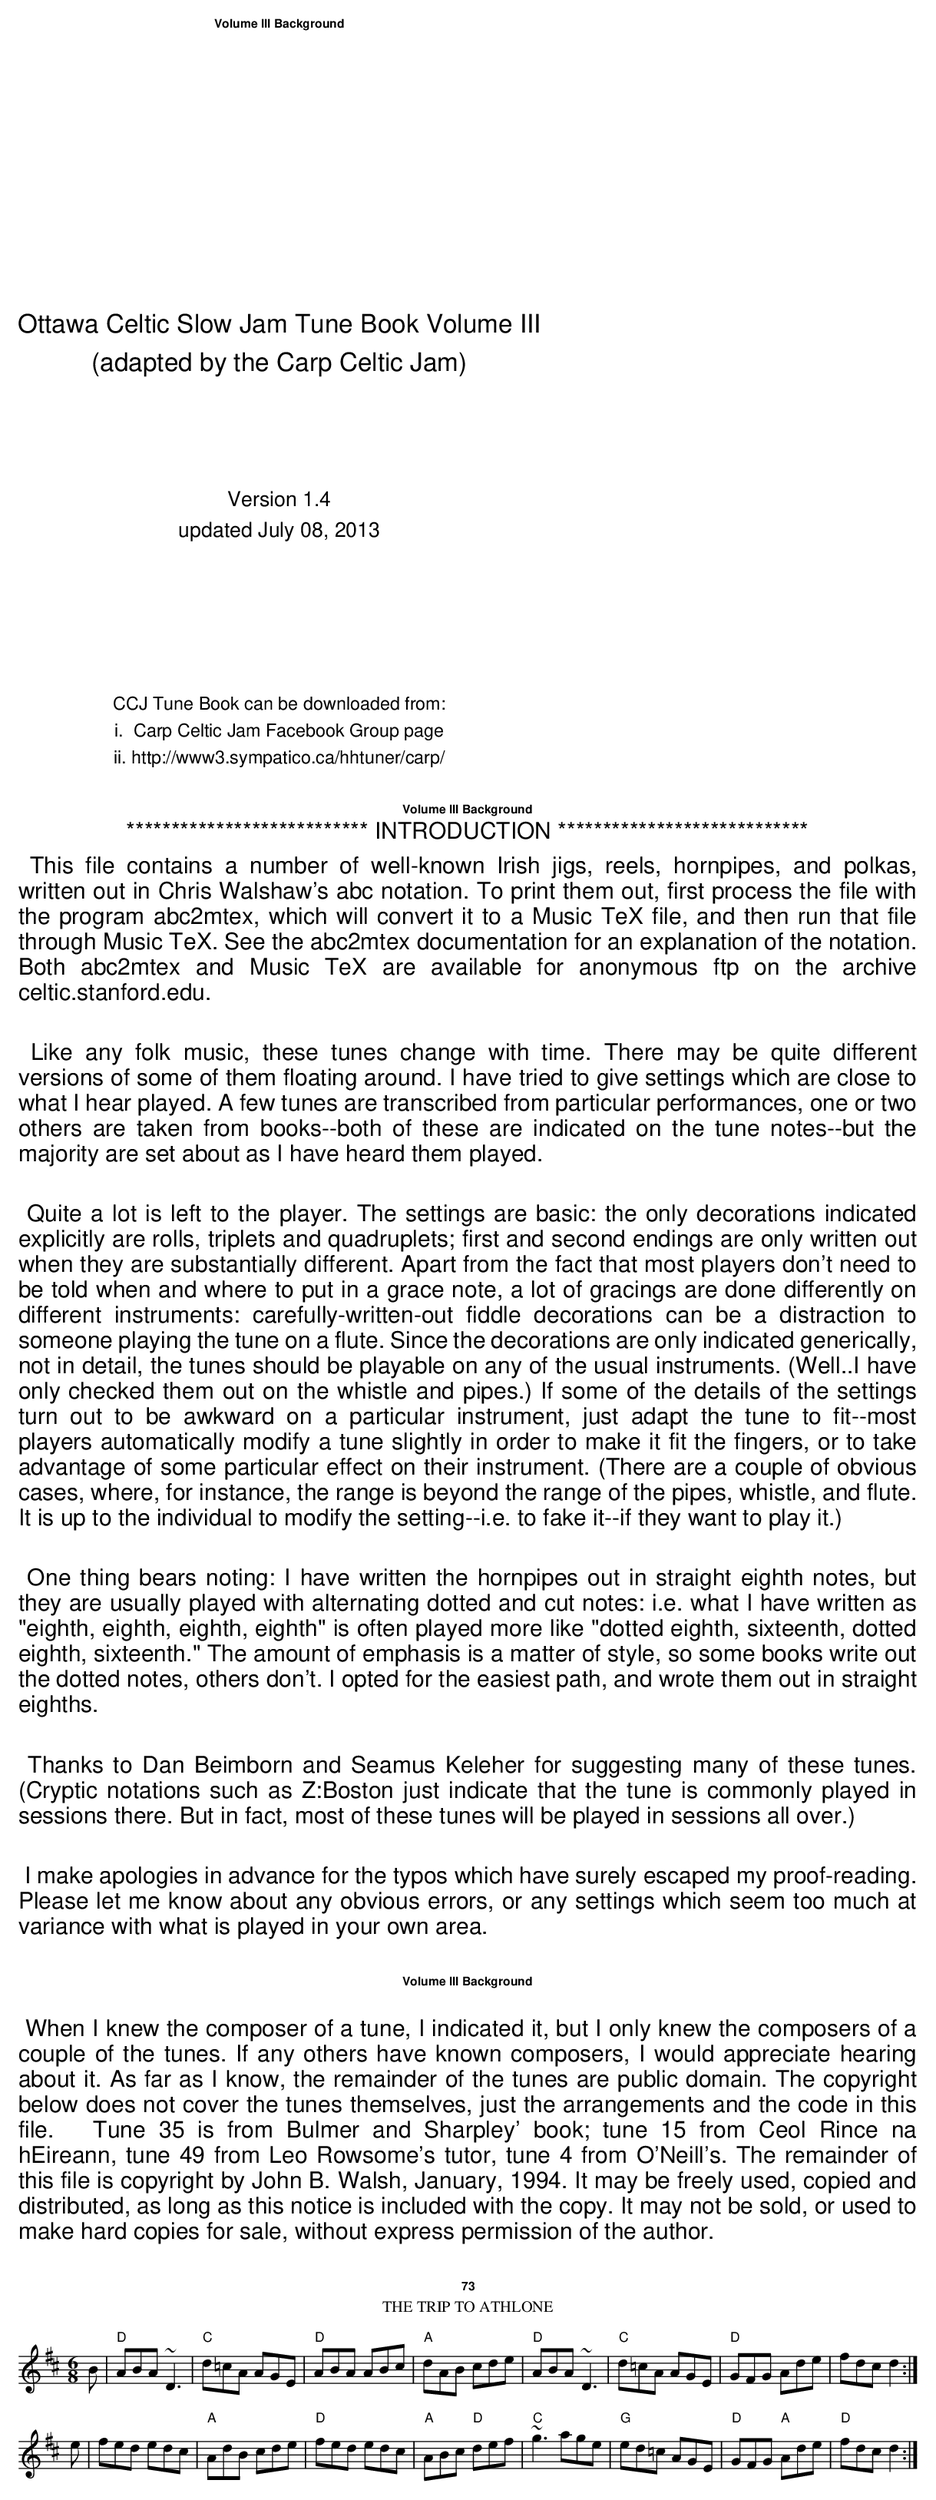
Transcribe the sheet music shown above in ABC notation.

X:1
T:Trip to Athlone, The
E:10
M:6/8
K:D
B|"D"ABA ~D3|"C"d=cA AGE|"D"ABA ABc|"A"dAB cde|\
"D"ABA ~D3|"C"d=cA AGE|"D"GFG Ade|fdc d2:|
e|fed edc|"A"AdB cde|"D"fed edc|"A"ABc "D"def|\
"C"~g3 age|"G"ed=c AGE|"D"GFG "A"Ade|"D"fdc d2:|
